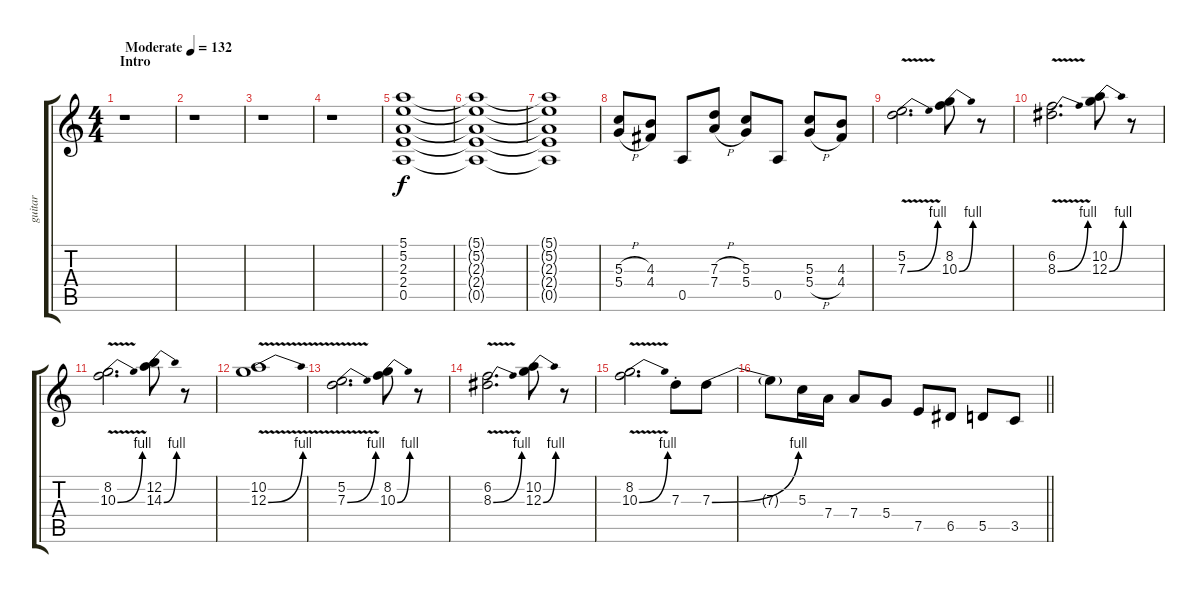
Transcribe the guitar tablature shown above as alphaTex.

\track ("guitar" "guitar") {instrument distortionguitar}
\staff {score tabs}
\tuning (E4 B3 G3 D3 A2 E2) {hide}
\ts (4 4)
\section ("" "Intro")
\tempo (132 "Moderate")
\clef g2
\ks c
r.1{dy f instrument distortionguitar} |
r.1 |
r.1 |
r.1 |
(5.1 5.2 2.3 2.4 0.5).1 |
(5.1{t} 5.2{t} 2.3{t} 2.4{t} 0.5{t}).1 |
(5.1{t} 5.2{t} 2.3{t} 2.4{t} 0.5{t}).1 |
(5.3{h} 5.4{h}).8 (4.3 4.4).8 0.5.8 (7.3{h} 7.4{h}).8 (5.3 5.4).8 0.5.8 (5.3 5.4{h}).8 (4.3 4.4).8 |
(5.2 7.3{be (bend 0 0 60 4) v}).2{d} (8.2 10.3{be (bend 0 0 60 4)}).8 r.8 |
(6.2 8.3{be (bend 0 0 60 4) v}).2{d} (10.2 12.3{be (bend 0 0 60 4)}).8 r.8 |
(8.2 10.3{be (bend 0 0 60 4) v}).2{d} (12.2 14.3{be (bend 0 0 60 4)}).8 r.8 |
(10.2 12.3{be (bend 0 0 60 4) v}).1 |
(5.2 7.3{be (bend 0 0 60 4) v}).2{d} (8.2 10.3{be (bend 0 0 60 4)}).8 r.8 |
(6.2 8.3{be (bend 0 0 60 4) v}).2{d} (10.2 12.3{be (bend 0 0 60 4)}).8 r.8 |
(8.2 10.3{be (bend 0 0 60 4) v}).2{d} 7.3{st}.8 7.3{be (bend 0 0 60 4)}.8 |
\barLineRight lightlight
7.3{t}.8 5.3.16 7.4.16 7.4.8 5.4.8 7.5.8 6.5.8 5.5.8 3.5.8
